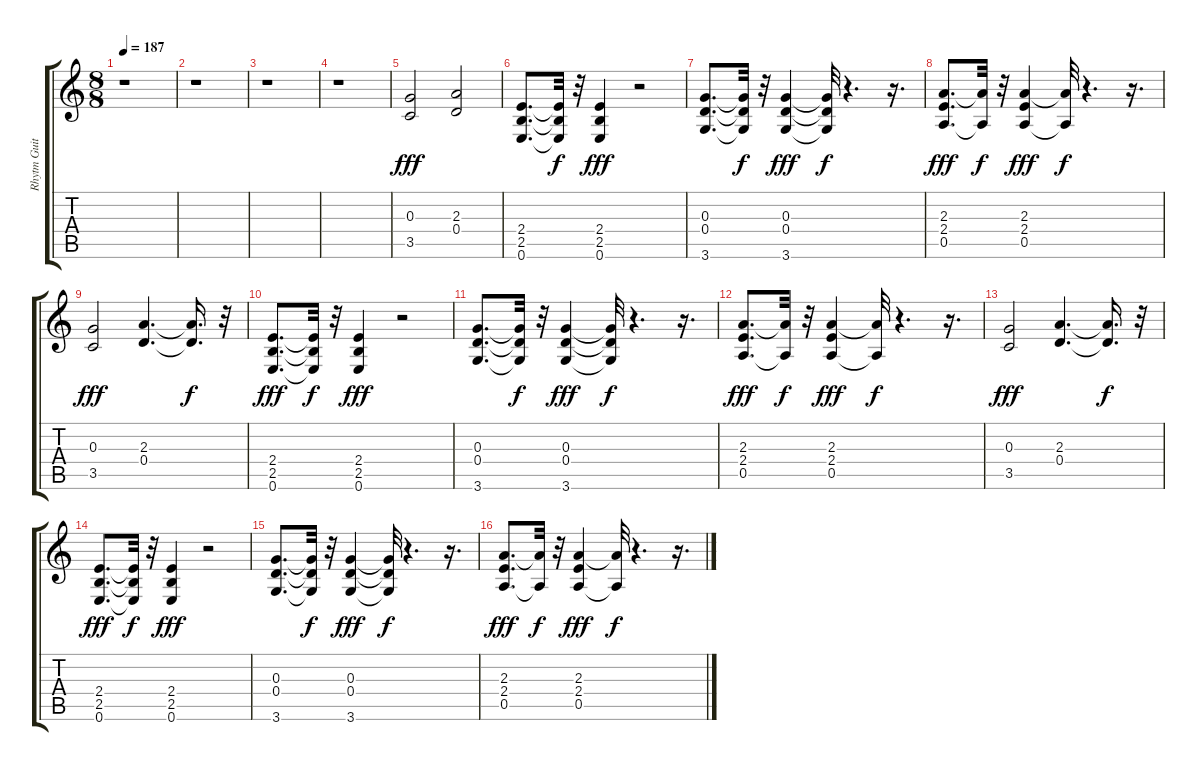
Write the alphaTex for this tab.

\track ("Rhytm Guitar" "Rhytm Guit") {instrument distortionguitar}
\staff {score tabs}
\tuning (E4 B3 G3 D3 A2 E2) {hide}
\ts (8 8)
\tempo 187
\clef g2
\ks c
r.1{dy f} |
r.1 |
r.1 |
r.1 |
(0.3 3.5).2{dy fff} (2.3 0.4).2 |
(2.4 2.5 0.6).8{d} (2.4{t} 2.5{t} 0.6{t}).32{dy f} r.32 (2.4 2.5 0.6).4{dy fff} r.2 |
(0.3 0.4 3.6).8{d} (0.3{t} 0.4{t} 3.6{t}).32{dy f} r.32 (0.3 0.4 3.6).4{dy fff} (0.3{t} 0.4{t} 3.6{t}).32{dy f} r.4{d} r.16{d} |
(2.3 2.4 0.5).8{d dy fff} (2.3{t} 0.5{t}).32{dy f} r.32 (2.3 2.4 0.5).4{dy fff} (2.3{t} 0.5{t}).32{dy f} r.4{d} r.16{d} |
(0.3 3.5).2{dy fff} (2.3 0.4).4{d} (2.3{t} 0.4{t}).16{d dy f} r.32 |
(2.4 2.5 0.6).8{d dy fff} (2.4{t} 2.5{t} 0.6{t}).32{dy f} r.32 (2.4 2.5 0.6).4{dy fff} r.2 |
(0.3 0.4 3.6).8{d} (0.3{t} 0.4{t} 3.6{t}).32{dy f} r.32 (0.3 0.4 3.6).4{dy fff} (0.3{t} 0.4{t} 3.6{t}).32{dy f} r.4{d} r.16{d} |
(2.3 2.4 0.5).8{d dy fff} (2.3{t} 0.5{t}).32{dy f} r.32 (2.3 2.4 0.5).4{dy fff} (2.3{t} 0.5{t}).32{dy f} r.4{d} r.16{d} |
(0.3 3.5).2{dy fff} (2.3 0.4).4{d} (2.3{t} 0.4{t}).16{d dy f} r.32 |
(2.4 2.5 0.6).8{d dy fff} (2.4{t} 2.5{t} 0.6{t}).32{dy f} r.32 (2.4 2.5 0.6).4{dy fff} r.2 |
(0.3 0.4 3.6).8{d} (0.3{t} 0.4{t} 3.6{t}).32{dy f} r.32 (0.3 0.4 3.6).4{dy fff} (0.3{t} 0.4{t} 3.6{t}).32{dy f} r.4{d} r.16{d} |
(2.3 2.4 0.5).8{d dy fff} (2.3{t} 0.5{t}).32{dy f} r.32 (2.3 2.4 0.5).4{dy fff} (2.3{t} 0.5{t}).32{dy f} r.4{d} r.16{d}
